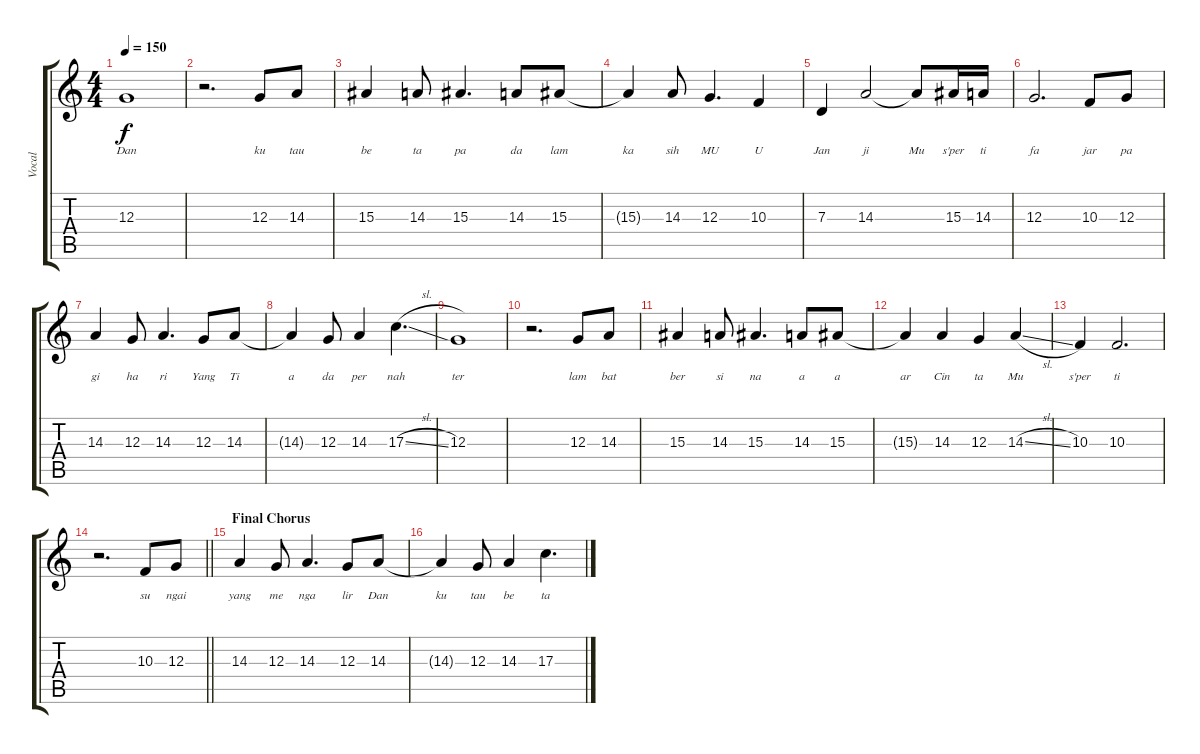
\track ("Vocal" "Vocal") {instrument lead2sawtooth}
\staff {score tabs}
\tuning (E4 B3 G3 D3 A2 E2) {hide}
\ts (4 4)
\tempo 150
\clef g2
\ks c
12.3.1{lyrics (0 "Dan") lyrics (1 "") lyrics (2 "") lyrics (3 "") lyrics (4 "") dy f} |
r.2{d} 12.3.8{lyrics (0 "ku") lyrics (1 "") lyrics (2 "") lyrics (3 "") lyrics (4 "")} 14.3.8{lyrics (0 "tau") lyrics (1 "") lyrics (2 "") lyrics (3 "") lyrics (4 "")} |
15.3.4{lyrics (0 "be") lyrics (1 "") lyrics (2 "") lyrics (3 "") lyrics (4 "")} 14.3.8{lyrics (0 "ta") lyrics (1 "") lyrics (2 "") lyrics (3 "") lyrics (4 "")} 15.3.4{d lyrics (0 "pa") lyrics (1 "") lyrics (2 "") lyrics (3 "") lyrics (4 "")} 14.3.8{lyrics (0 "da") lyrics (1 "") lyrics (2 "") lyrics (3 "") lyrics (4 "")} 15.3.8{lyrics (0 "lam") lyrics (1 "") lyrics (2 "") lyrics (3 "") lyrics (4 "")} |
15.3{t}.4{lyrics (0 "ka") lyrics (1 "") lyrics (2 "") lyrics (3 "") lyrics (4 "")} 14.3.8{lyrics (0 "sih") lyrics (1 "") lyrics (2 "") lyrics (3 "") lyrics (4 "")} 12.3.4{d lyrics (0 "MU") lyrics (1 "") lyrics (2 "") lyrics (3 "") lyrics (4 "")} 10.3.4{lyrics (0 "U") lyrics (1 "") lyrics (2 "") lyrics (3 "") lyrics (4 "")} |
7.3.4{lyrics (0 "Jan") lyrics (1 "") lyrics (2 "") lyrics (3 "") lyrics (4 "")} 14.3.2{lyrics (0 "ji") lyrics (1 "") lyrics (2 "") lyrics (3 "") lyrics (4 "")} 14.3{t}.8{lyrics (0 "Mu") lyrics (1 "") lyrics (2 "") lyrics (3 "") lyrics (4 "")} 15.3.16{lyrics (0 "s'per") lyrics (1 "") lyrics (2 "") lyrics (3 "") lyrics (4 "")} 14.3.16{lyrics (0 "ti") lyrics (1 "") lyrics (2 "") lyrics (3 "") lyrics (4 "")} |
12.3.2{d lyrics (0 "fa") lyrics (1 "") lyrics (2 "") lyrics (3 "") lyrics (4 "")} 10.3.8{lyrics (0 "jar") lyrics (1 "") lyrics (2 "") lyrics (3 "") lyrics (4 "")} 12.3.8{lyrics (0 "pa") lyrics (1 "") lyrics (2 "") lyrics (3 "") lyrics (4 "")} |
14.3.4{lyrics (0 "gi") lyrics (1 "") lyrics (2 "") lyrics (3 "") lyrics (4 "")} 12.3.8{lyrics (0 "ha") lyrics (1 "") lyrics (2 "") lyrics (3 "") lyrics (4 "")} 14.3.4{d lyrics (0 "ri") lyrics (1 "") lyrics (2 "") lyrics (3 "") lyrics (4 "")} 12.3.8{lyrics (0 "Yang") lyrics (1 "") lyrics (2 "") lyrics (3 "") lyrics (4 "")} 14.3.8{lyrics (0 "Ti") lyrics (1 "") lyrics (2 "") lyrics (3 "") lyrics (4 "")} |
14.3{t}.4{lyrics (0 "a") lyrics (1 "") lyrics (2 "") lyrics (3 "") lyrics (4 "")} 12.3.8{lyrics (0 "da") lyrics (1 "") lyrics (2 "") lyrics (3 "") lyrics (4 "")} 14.3.4{lyrics (0 "per") lyrics (1 "") lyrics (2 "") lyrics (3 "") lyrics (4 "")} 17.3{sl}.4{d lyrics (0 "nah") lyrics (1 "") lyrics (2 "") lyrics (3 "") lyrics (4 "")} |
12.3.1{lyrics (0 "ter") lyrics (1 "") lyrics (2 "") lyrics (3 "") lyrics (4 "")} |
r.2{d} 12.3.8{lyrics (0 "lam") lyrics (1 "") lyrics (2 "") lyrics (3 "") lyrics (4 "")} 14.3.8{lyrics (0 "bat") lyrics (1 "") lyrics (2 "") lyrics (3 "") lyrics (4 "")} |
15.3.4{lyrics (0 "ber") lyrics (1 "") lyrics (2 "") lyrics (3 "") lyrics (4 "")} 14.3.8{lyrics (0 "si") lyrics (1 "") lyrics (2 "") lyrics (3 "") lyrics (4 "")} 15.3.4{d lyrics (0 "na") lyrics (1 "") lyrics (2 "") lyrics (3 "") lyrics (4 "")} 14.3.8{lyrics (0 "a") lyrics (1 "") lyrics (2 "") lyrics (3 "") lyrics (4 "")} 15.3.8{lyrics (0 "a") lyrics (1 "") lyrics (2 "") lyrics (3 "") lyrics (4 "")} |
15.3{t}.4{lyrics (0 "ar") lyrics (1 "") lyrics (2 "") lyrics (3 "") lyrics (4 "")} 14.3.4{lyrics (0 "Cin") lyrics (1 "") lyrics (2 "") lyrics (3 "") lyrics (4 "")} 12.3.4{lyrics (0 "ta") lyrics (1 "") lyrics (2 "") lyrics (3 "") lyrics (4 "")} 14.3{sl}.4{lyrics (0 "Mu") lyrics (1 "") lyrics (2 "") lyrics (3 "") lyrics (4 "")} |
10.3.4{lyrics (0 "s'per") lyrics (1 "") lyrics (2 "") lyrics (3 "") lyrics (4 "")} 10.3.2{d lyrics (0 "ti") lyrics (1 "") lyrics (2 "") lyrics (3 "") lyrics (4 "")} |
\barLineRight lightlight
r.2{d} 10.3.8{lyrics (0 "su") lyrics (1 "") lyrics (2 "") lyrics (3 "") lyrics (4 "")} 12.3.8{lyrics (0 "ngai") lyrics (1 "") lyrics (2 "") lyrics (3 "") lyrics (4 "")} |
\section ("" "Final Chorus")
14.3.4{lyrics (0 "yang") lyrics (1 "") lyrics (2 "") lyrics (3 "") lyrics (4 "")} 12.3.8{lyrics (0 "me") lyrics (1 "") lyrics (2 "") lyrics (3 "") lyrics (4 "")} 14.3.4{d lyrics (0 "nga") lyrics (1 "") lyrics (2 "") lyrics (3 "") lyrics (4 "")} 12.3.8{lyrics (0 "lir") lyrics (1 "") lyrics (2 "") lyrics (3 "") lyrics (4 "")} 14.3.8{lyrics (0 "Dan") lyrics (1 "") lyrics (2 "") lyrics (3 "") lyrics (4 "")} |
14.3{t}.4{lyrics (0 "ku") lyrics (1 "") lyrics (2 "") lyrics (3 "") lyrics (4 "")} 12.3.8{lyrics (0 "tau") lyrics (1 "") lyrics (2 "") lyrics (3 "") lyrics (4 "")} 14.3.4{lyrics (0 "be") lyrics (1 "") lyrics (2 "") lyrics (3 "") lyrics (4 "")} 17.3{sl}.4{d lyrics (0 "ta") lyrics (1 "") lyrics (2 "") lyrics (3 "") lyrics (4 "")}
